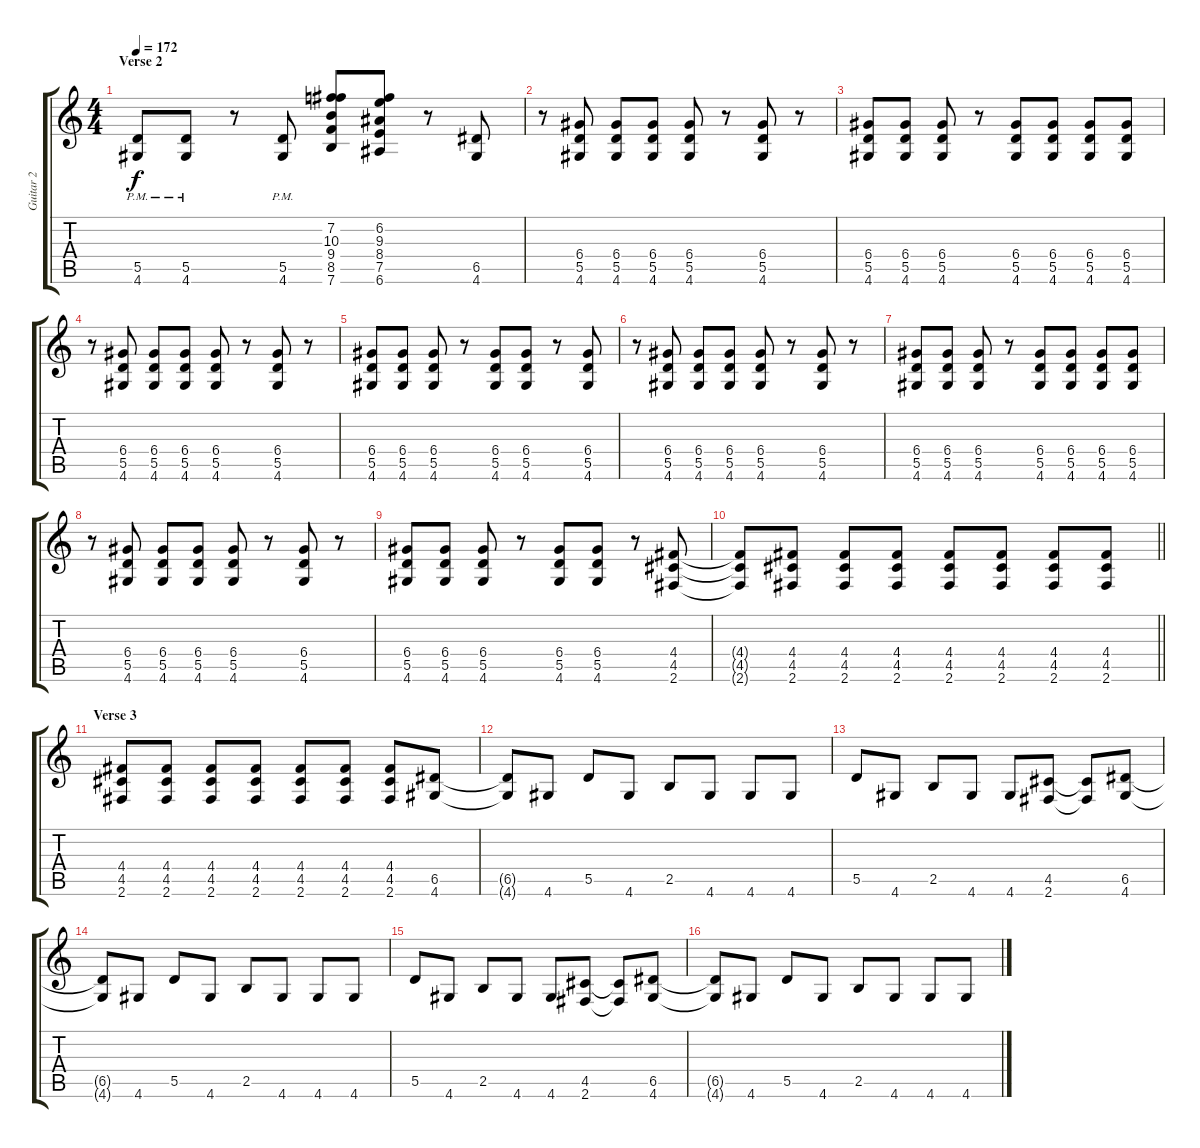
\track ("Guitar 2" "Guitar 2") {instrument overdrivenguitar}
\staff {score tabs}
\tuning (E4 B3 G3 D3 A2 E2) {hide}
\ts (4 4)
\section ("" "Verse 2")
\tempo 172
\clef g2
\ks c
(5.5{pm} 4.6{pm}).8{dy f} (5.5{pm} 4.6{pm}).8 r.8 (5.5{pm} 4.6{pm}).8 (7.2 10.3 9.4 8.5 7.6).8 (6.2 9.3 8.4 7.5 6.6).8 r.8 (6.5 4.6).8 |
r.8 (6.4 5.5 4.6).8 (6.4 5.5 4.6).8 (6.4 5.5 4.6).8 (6.4 5.5 4.6).8 r.8 (6.4 5.5 4.6).8 r.8 |
(6.4 5.5 4.6).8 (6.4 5.5 4.6).8 (6.4 5.5 4.6).8 r.8 (6.4 5.5 4.6).8 (6.4 5.5 4.6).8 (6.4 5.5 4.6).8 (6.4 5.5 4.6).8 |
r.8 (6.4 5.5 4.6).8 (6.4 5.5 4.6).8 (6.4 5.5 4.6).8 (6.4 5.5 4.6).8 r.8 (6.4 5.5 4.6).8 r.8 |
(6.4 5.5 4.6).8 (6.4 5.5 4.6).8 (6.4 5.5 4.6).8 r.8 (6.4 5.5 4.6).8 (6.4 5.5 4.6).8 r.8 (6.4 5.5 4.6).8 |
r.8 (6.4 5.5 4.6).8 (6.4 5.5 4.6).8 (6.4 5.5 4.6).8 (6.4 5.5 4.6).8 r.8 (6.4 5.5 4.6).8 r.8 |
(6.4 5.5 4.6).8 (6.4 5.5 4.6).8 (6.4 5.5 4.6).8 r.8 (6.4 5.5 4.6).8 (6.4 5.5 4.6).8 (6.4 5.5 4.6).8 (6.4 5.5 4.6).8 |
r.8 (6.4 5.5 4.6).8 (6.4 5.5 4.6).8 (6.4 5.5 4.6).8 (6.4 5.5 4.6).8 r.8 (6.4 5.5 4.6).8 r.8 |
(6.4 5.5 4.6).8 (6.4 5.5 4.6).8 (6.4 5.5 4.6).8 r.8 (6.4 5.5 4.6).8 (6.4 5.5 4.6).8 r.8 (4.4 4.5 2.6).8 |
\barLineRight lightlight
(4.4{t} 4.5{t} 2.6{t}).8 (4.4 4.5 2.6).8 (4.4 4.5 2.6).8 (4.4 4.5 2.6).8 (4.4 4.5 2.6).8 (4.4 4.5 2.6).8 (4.4 4.5 2.6).8 (4.4 4.5 2.6).8 |
\section ("" "Verse 3")
(4.4 4.5 2.6).8 (4.4 4.5 2.6).8 (4.4 4.5 2.6).8 (4.4 4.5 2.6).8 (4.4 4.5 2.6).8 (4.4 4.5 2.6).8 (4.4 4.5 2.6).8 (6.5 4.6).8 |
(6.5{t} 4.6{t}).8 4.6.8 5.5.8 4.6.8 2.5.8 4.6.8 4.6.8 4.6.8 |
5.5.8 4.6.8 2.5.8 4.6.8 4.6.8 (4.5 2.6).8 (4.5{t} 2.6{t}).8 (6.5 4.6).8 |
(6.5{t} 4.6{t}).8 4.6.8 5.5.8 4.6.8 2.5.8 4.6.8 4.6.8 4.6.8 |
5.5.8 4.6.8 2.5.8 4.6.8 4.6.8 (4.5 2.6).8 (4.5{t} 2.6{t}).8 (6.5 4.6).8 |
(6.5{t} 4.6{t}).8 4.6.8 5.5.8 4.6.8 2.5.8 4.6.8 4.6.8 4.6.8
